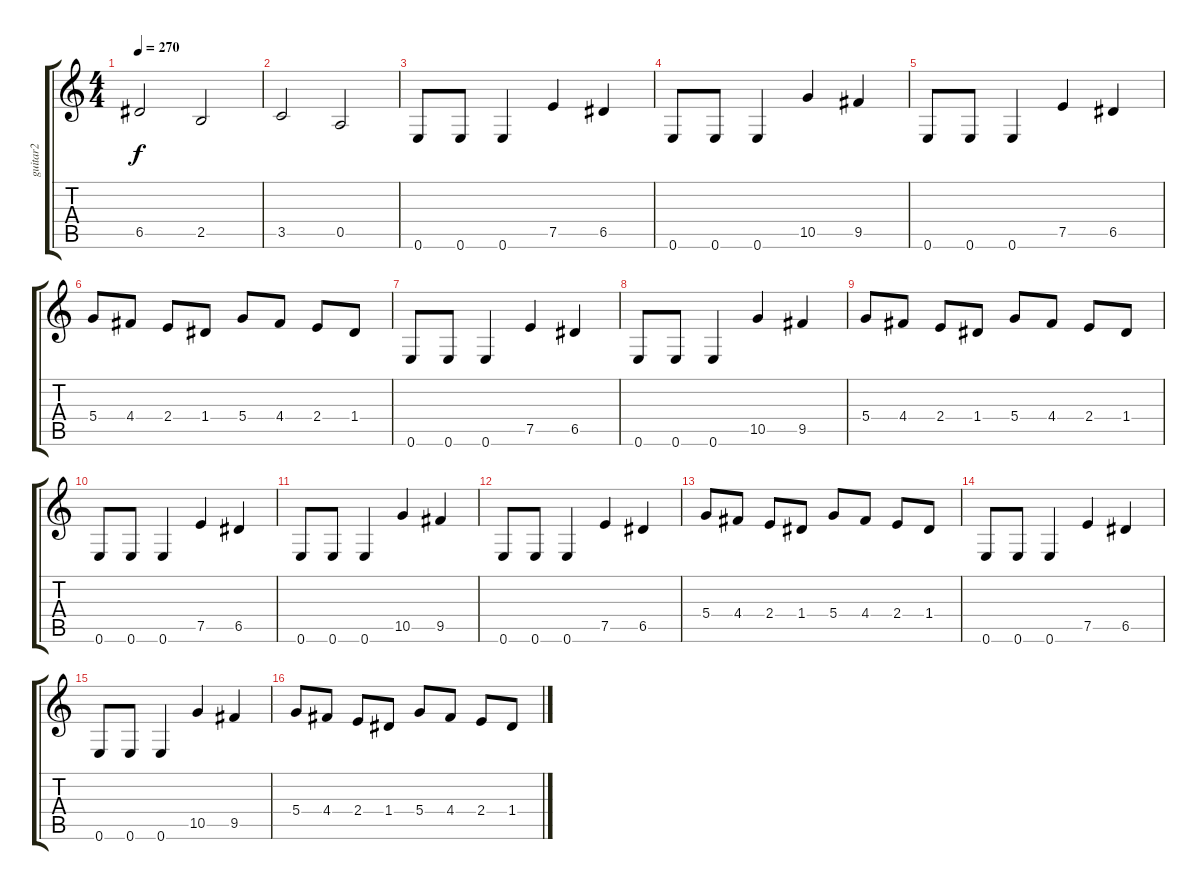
\track ("guitar2" "guitar2") {instrument overdrivenguitar}
\staff {score tabs}
\tuning (E4 B3 G3 D3 A2 E2) {hide}
\ts (4 4)
\tempo 270
\clef g2
\ks c
6.5.2{dy f} 2.5.2 |
3.5.2 0.5.2 |
0.6.8 0.6.8 0.6.4 7.5.4 6.5.4 |
0.6.8 0.6.8 0.6.4 10.5.4 9.5.4 |
0.6.8 0.6.8 0.6.4 7.5.4 6.5.4 |
5.4.8 4.4.8 2.4.8 1.4.8 5.4.8 4.4.8 2.4.8 1.4.8 |
0.6.8 0.6.8 0.6.4 7.5.4 6.5.4 |
0.6.8 0.6.8 0.6.4 10.5.4 9.5.4 |
5.4.8 4.4.8 2.4.8 1.4.8 5.4.8 4.4.8 2.4.8 1.4.8 |
0.6.8 0.6.8 0.6.4 7.5.4 6.5.4 |
0.6.8 0.6.8 0.6.4 10.5.4 9.5.4 |
0.6.8 0.6.8 0.6.4 7.5.4 6.5.4 |
5.4.8 4.4.8 2.4.8 1.4.8 5.4.8 4.4.8 2.4.8 1.4.8 |
0.6.8 0.6.8 0.6.4 7.5.4 6.5.4 |
0.6.8 0.6.8 0.6.4 10.5.4 9.5.4 |
5.4.8 4.4.8 2.4.8 1.4.8 5.4.8 4.4.8 2.4.8 1.4.8
